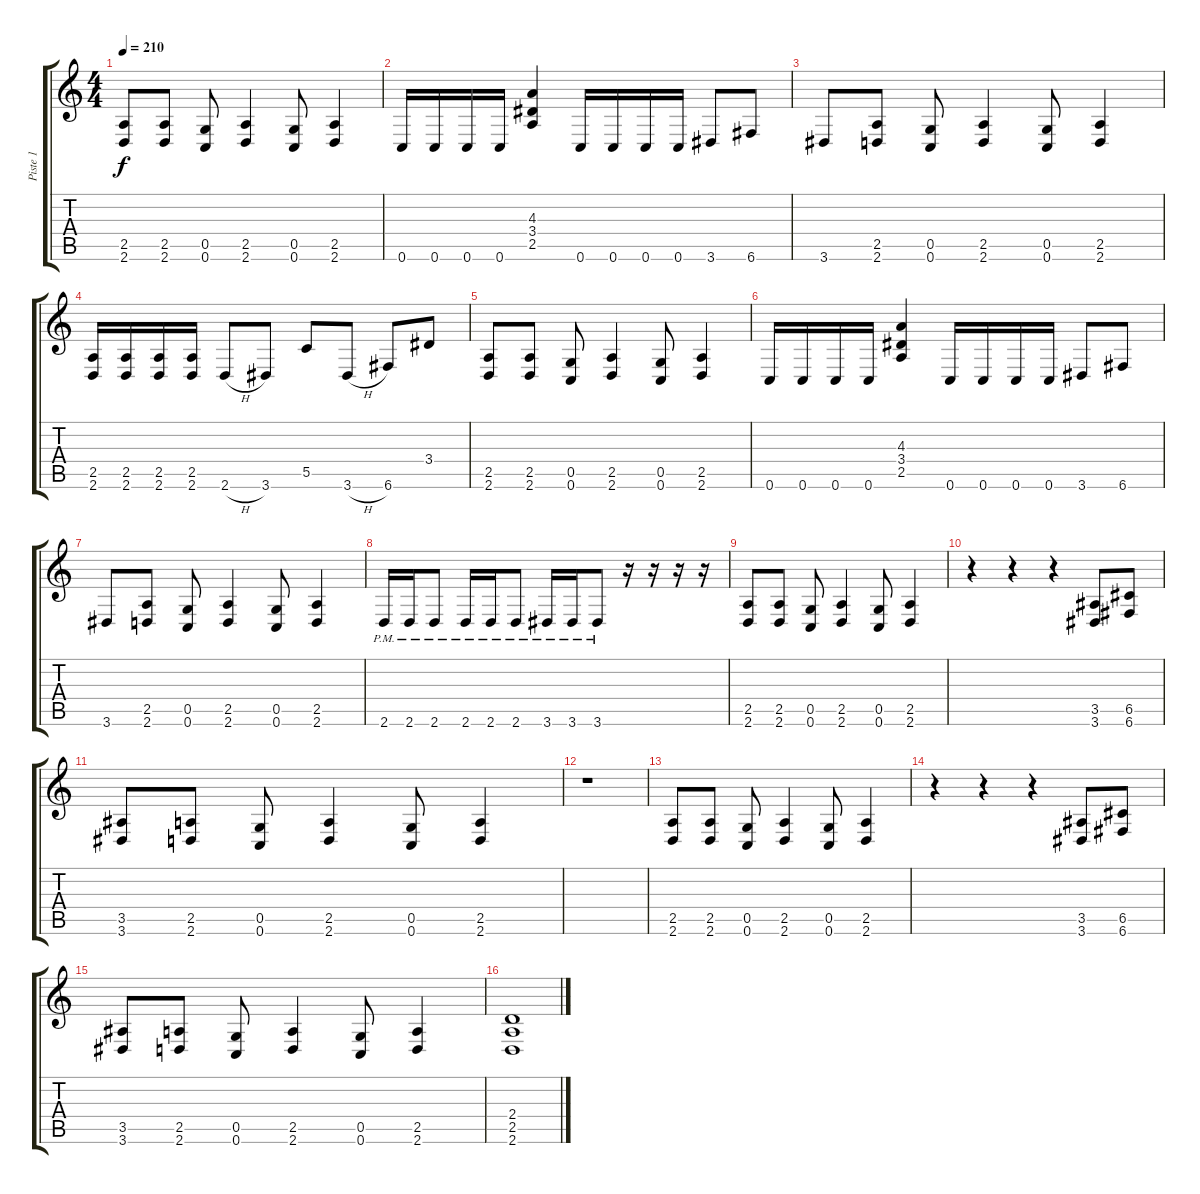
\track ("Piste 1" "Piste 1") {instrument overdrivenguitar}
\staff {score tabs}
\tuning (D4 A3 F3 C3 G2 C2) {hide}
\ts (4 4)
\tempo 210
\clef g2
\ks c
(2.5 2.6).8{dy f} (2.5 2.6).8 (0.5 0.6).8 (2.5 2.6).4 (0.5 0.6).8 (2.5 2.6).4 |
0.6.16 0.6.16 0.6.16 0.6.16 (4.3 3.4 2.5).4 0.6.16 0.6.16 0.6.16 0.6.16 3.6.8 6.6.8 |
3.6.8 (2.5 2.6).8 (0.5 0.6).8 (2.5 2.6).4 (0.5 0.6).8 (2.5 2.6).4 |
(2.5 2.6).16 (2.5 2.6).16 (2.5 2.6).16 (2.5 2.6).16 2.6{h}.8 3.6.8 5.5.8 3.6{h}.8 6.6.8 3.4.8 |
(2.5 2.6).8 (2.5 2.6).8 (0.5 0.6).8 (2.5 2.6).4 (0.5 0.6).8 (2.5 2.6).4 |
0.6.16 0.6.16 0.6.16 0.6.16 (4.3 3.4 2.5).4 0.6.16 0.6.16 0.6.16 0.6.16 3.6.8 6.6.8 |
3.6.8 (2.5 2.6).8 (0.5 0.6).8 (2.5 2.6).4 (0.5 0.6).8 (2.5 2.6).4 |
2.6{pm}.16 2.6{pm}.16 2.6{pm}.8 2.6{pm}.16 2.6{pm}.16 2.6{pm}.8 3.6{pm}.16 3.6{pm}.16 3.6{pm}.8 r.16 r.16 r.16 r.16 |
(2.5 2.6).8 (2.5 2.6).8 (0.5 0.6).8 (2.5 2.6).4 (0.5 0.6).8 (2.5 2.6).4 |
r.4 r.4 r.4 (3.5 3.6).8 (6.5 6.6).8 |
(3.5 3.6).8 (2.5 2.6).8 (0.5 0.6).8 (2.5 2.6).4 (0.5 0.6).8 (2.5 2.6).4 |
r.1 |
(2.5 2.6).8 (2.5 2.6).8 (0.5 0.6).8 (2.5 2.6).4 (0.5 0.6).8 (2.5 2.6).4 |
r.4 r.4 r.4 (3.5 3.6).8 (6.5 6.6).8 |
(3.5 3.6).8 (2.5 2.6).8 (0.5 0.6).8 (2.5 2.6).4 (0.5 0.6).8 (2.5 2.6).4 |
(2.4 2.5 2.6).1
